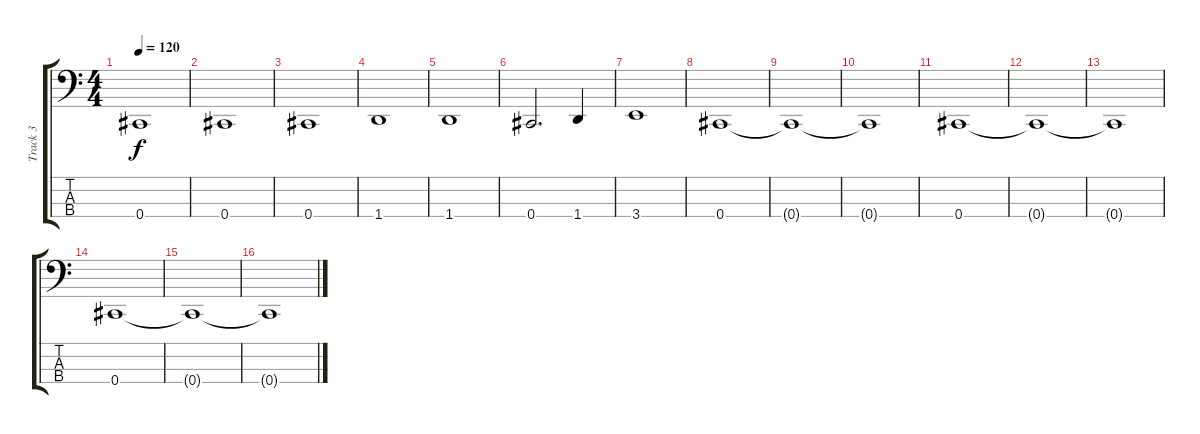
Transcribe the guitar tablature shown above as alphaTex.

\track ("Track 3" "Track 3") {instrument electricbassfinger}
\staff {score tabs}
\tuning (E2 B1 Gb1 Db1) {hide}
\ts (4 4)
\tempo 120
\clef f4
\ks c
0.4.1{dy f} |
0.4.1 |
0.4.1 |
1.4.1 |
1.4.1 |
0.4.2{d} 1.4.4 |
3.4.1 |
0.4.1 |
0.4{t}.1 |
0.4{t}.1 |
0.4.1 |
0.4{t}.1 |
0.4{t}.1 |
0.4.1 |
0.4{t}.1 |
0.4{t}.1
